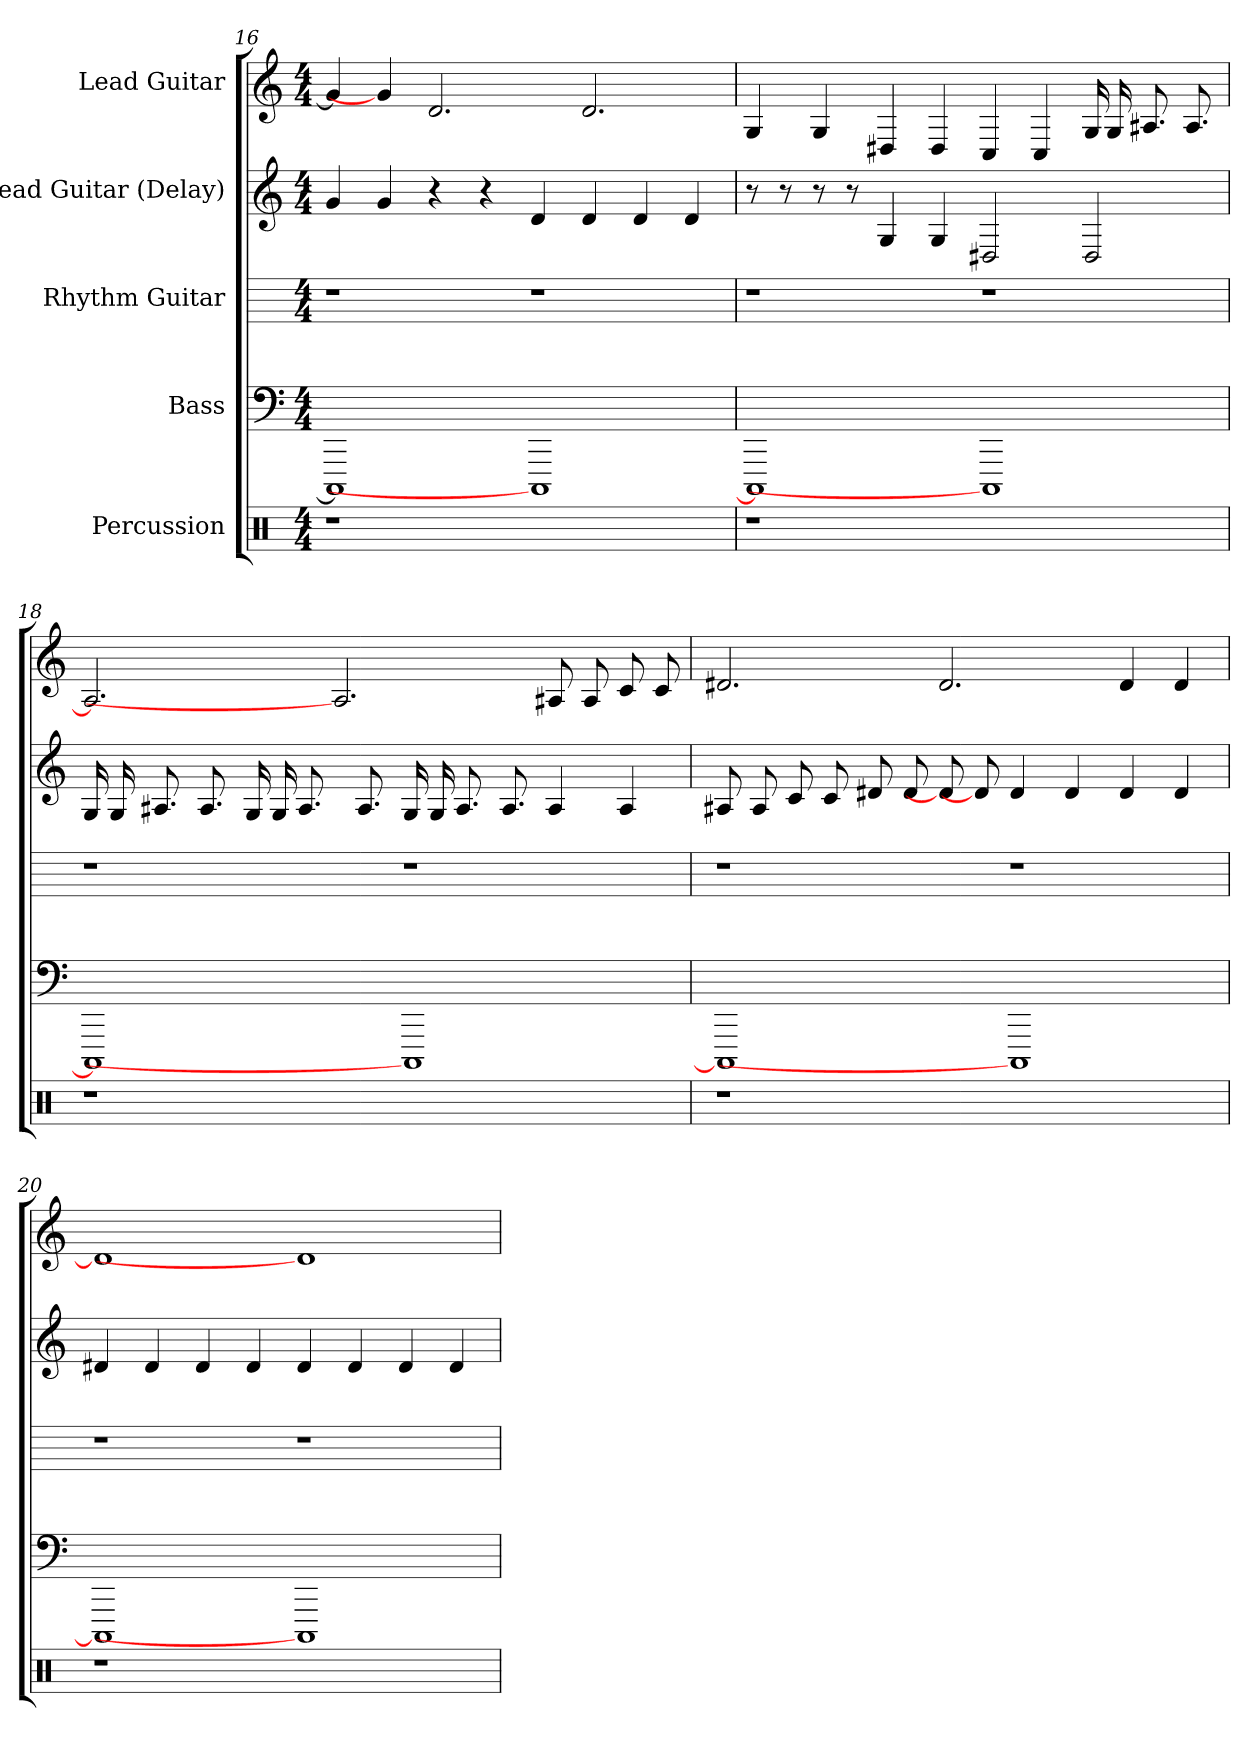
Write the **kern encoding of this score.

**kern	**kern	**kern	**kern	**kern
*part5	*part4	*part3	*part2	*part1
*staff5	*staff4	*staff3	*staff2	*staff1
*I"Percussion	*I"Bass	*I"Rhythm Guitar	*I"Lead Guitar (Delay)	*I"Lead Guitar
*clefX	*	*	*	*
*k[]	*k[]	*k[]	*k[]	*k[]
*M4/4	*M4/4	*M4/4	*M4/4	*M4/4
=16	=16	=16	=16	=16
1r	1CCC]	1r	4g	4g]
.	.	.	4g	4g]
.	.	.	4r	2.d
.	.	.	4r	.
1ryy	1CCC]	1r	4d	.
.	.	.	4d	2.d
.	.	.	4d	.
.	.	.	4d	.
=17	=17	=17	=17	=17
1r	1CCC]	1r	8r	4G
.	.	.	8r	.
.	.	.	8r	4G
.	.	.	8r	.
.	.	.	4G	4D#
.	.	.	4G	4D#
1ryy	1CCC]	1r	2D#	4C
.	.	.	.	4C
.	.	.	2D#	16G
.	.	.	.	16G
.	.	.	.	8.A#
.	.	.	.	8.A#
=18	=18	=18	=18	=18
1r	1CCC]	1r	16G	2.A#]
.	.	.	16G	.
.	.	.	8.A#	.
.	.	.	8.A#	.
.	.	.	16G	.
.	.	.	16G	.
.	.	.	8.A#	.
.	.	.	.	2.A#]
.	.	.	8.A#	.
1ryy	1CCC]	1r	16G	.
.	.	.	16G	.
.	.	.	8.A#	.
.	.	.	8.A#	.
.	.	.	4A#	8A#
.	.	.	.	8A#
.	.	.	4A#	8c
.	.	.	.	8c
=19	=19	=19	=19	=19
1r	1CCC]	1r	8A#	2.d#
.	.	.	8A#	.
.	.	.	8c	.
.	.	.	8c	.
.	.	.	8d#	.
.	.	.	8d#	.
.	.	.	8d#]	2.d#
.	.	.	8d#]	.
1ryy	1CCC]	1r	4d#	.
.	.	.	4d#	.
.	.	.	4d#	4d#
.	.	.	4d#	4d#
=20	=20	=20	=20	=20
1r	1CCC]	1r	4d#	1d#]
.	.	.	4d#	.
.	.	.	4d#	.
.	.	.	4d#	.
1ryy	1CCC]	1r	4d#	1d#]
.	.	.	4d#	.
.	.	.	4d#	.
.	.	.	4d#	.
=	=	=	=	=
*-	*-	*-	*-	*-
